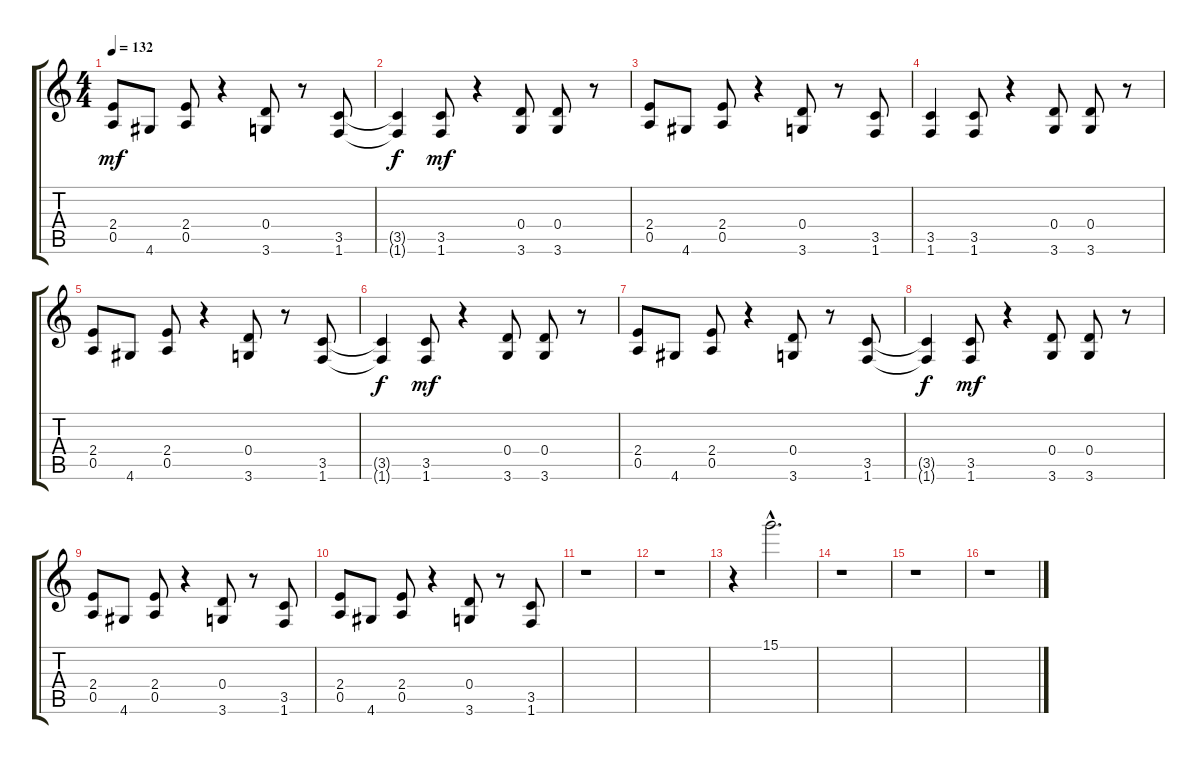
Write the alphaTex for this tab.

\track "" {instrument distortionguitar}
\staff {score tabs}
\tuning (E4 B3 G3 D3 A2 E2) {hide}
\ts (4 4)
\tempo 132
\clef g2
\ks c
(2.4 0.5).8{dy mf} 4.6.8 (2.4 0.5).8 r.4 (0.4 3.6).8 r.8 (3.5 1.6).8 |
(3.5{t} 1.6{t}).4{dy f} (3.5 1.6).8{dy mf} r.4 (0.4 3.6).8 (0.4 3.6).8 r.8 |
(2.4 0.5).8 4.6.8 (2.4 0.5).8 r.4 (0.4 3.6).8 r.8 (3.5 1.6).8 |
(3.5 1.6).4 (3.5 1.6).8 r.4 (0.4 3.6).8 (0.4 3.6).8 r.8 |
(2.4 0.5).8 4.6.8 (2.4 0.5).8 r.4 (0.4 3.6).8 r.8 (3.5 1.6).8 |
(3.5{t} 1.6{t}).4{dy f} (3.5 1.6).8{dy mf} r.4 (0.4 3.6).8 (0.4 3.6).8 r.8 |
(2.4 0.5).8 4.6.8 (2.4 0.5).8 r.4 (0.4 3.6).8 r.8 (3.5 1.6).8 |
(3.5{t} 1.6{t}).4{dy f} (3.5 1.6).8{dy mf} r.4 (0.4 3.6).8 (0.4 3.6).8 r.8 |
(2.4 0.5).8 4.6.8 (2.4 0.5).8 r.4 (0.4 3.6).8 r.8 (3.5 1.6).8 |
(2.4 0.5).8 4.6.8 (2.4 0.5).8 r.4 (0.4 3.6).8 r.8 (3.5 1.6).8 |
r.1 |
r.1 |
r.4 15.1{hac}.2{d} |
r.1 |
r.1 |
r.1
